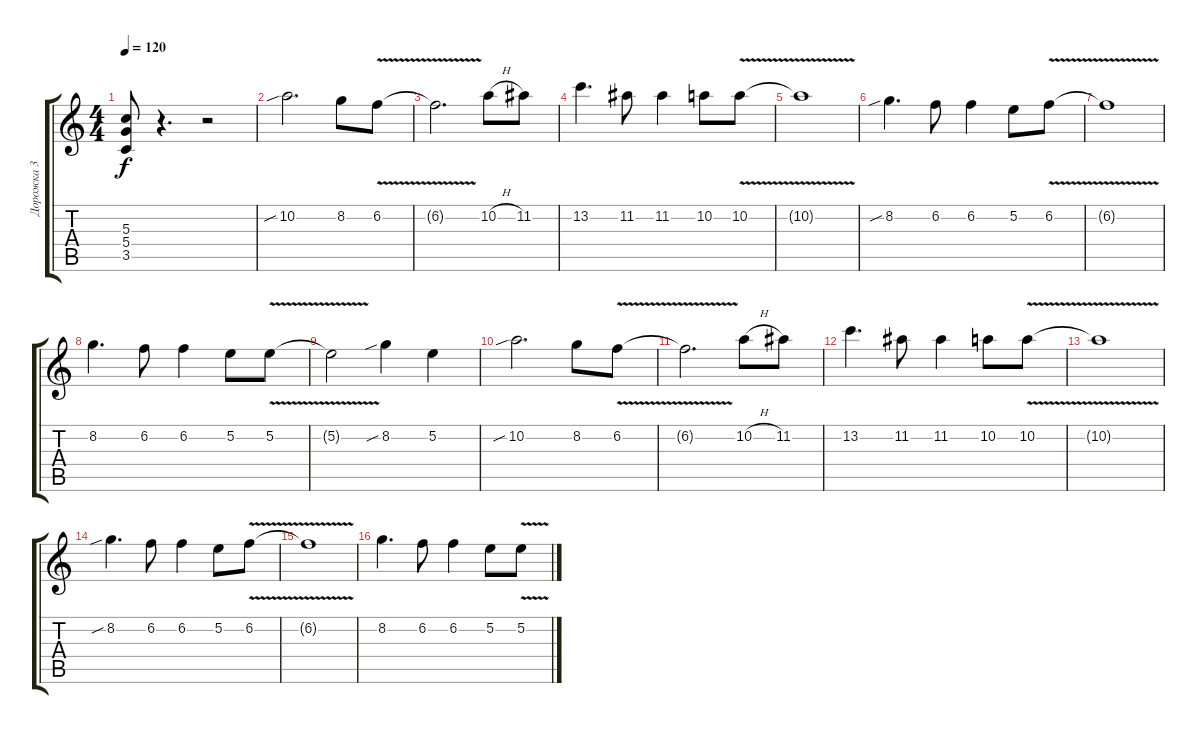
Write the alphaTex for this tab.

\track ("Дорожка 3" "Дорожка 3") {instrument distortionguitar}
\staff {score tabs}
\tuning (E4 B3 G3 D3 A2 D2) {hide}
\ts (4 4)
\tempo 120
\clef g2
\ks c
(5.3{t} 5.4{t} 3.5{t}).8{dy f} r.4{d} r.2 |
10.2{sib}.2{d} 8.2.8 6.2{v}.8 |
6.2{t}.2{d} 10.2{h}.8 11.2.8 |
13.2.4{d} 11.2.8 11.2.4 10.2.8 10.2{v}.8 |
10.2{t}.1 |
8.2{sib}.4{d} 6.2.8 6.2.4 5.2.8 6.2{v}.8 |
6.2{t}.1 |
8.2.4{d} 6.2.8 6.2.4 5.2.8 5.2{v}.8 |
5.2{t}.2 8.2{sib}.4 5.2.4 |
10.2{sib}.2{d} 8.2.8 6.2{v}.8 |
6.2{t}.2{d} 10.2{h}.8 11.2.8 |
13.2.4{d} 11.2.8 11.2.4 10.2.8 10.2{v}.8 |
10.2{t}.1 |
8.2{sib}.4{d} 6.2.8 6.2.4 5.2.8 6.2{v}.8 |
6.2{t}.1 |
8.2.4{d} 6.2.8 6.2.4 5.2.8 5.2{v}.8
